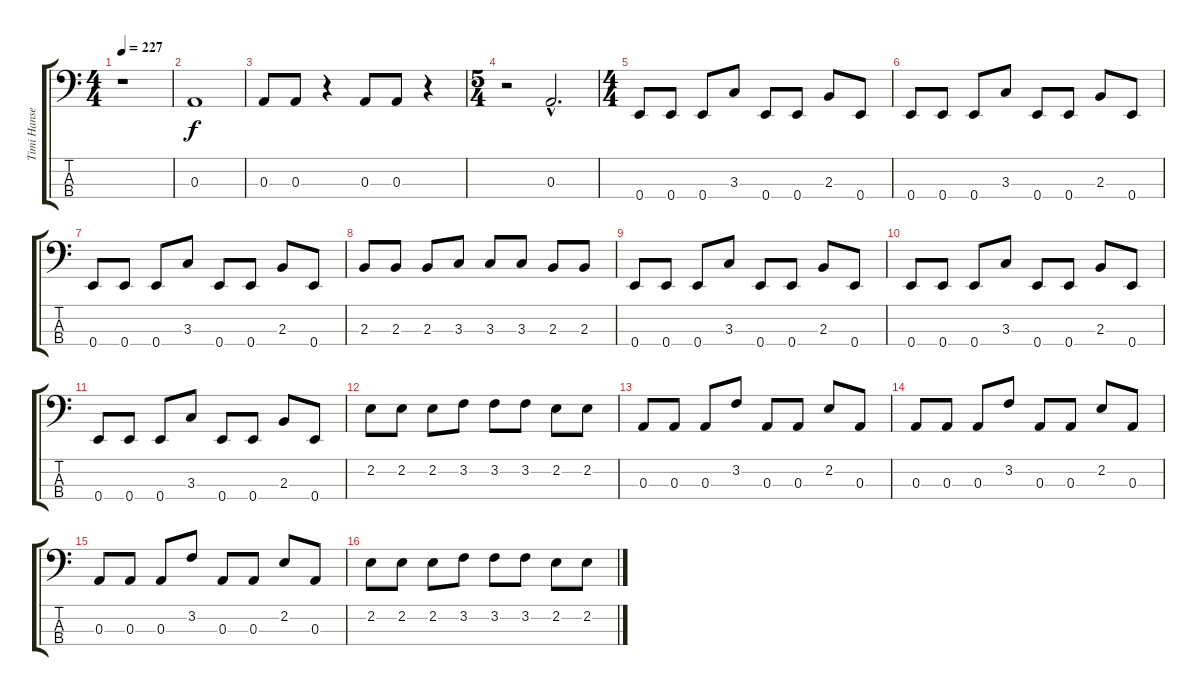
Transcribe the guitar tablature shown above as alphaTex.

\track ("Timi Hansen" "Timi Hanse") {instrument electricbasspick}
\staff {score tabs}
\tuning (G2 D2 A1 E1) {hide}
\ts (4 4)
\tempo 227
\clef f4
\ks c
r.1{dy f} |
0.3.1 |
0.3.8 0.3.8 r.4 0.3.8 0.3.8 r.4 |
\ts (5 4)
r.2 0.3{hac}.2{d} |
\ts (4 4)
0.4.8 0.4.8 0.4.8 3.3.8 0.4.8 0.4.8 2.3.8 0.4.8 |
0.4.8 0.4.8 0.4.8 3.3.8 0.4.8 0.4.8 2.3.8 0.4.8 |
0.4.8 0.4.8 0.4.8 3.3.8 0.4.8 0.4.8 2.3.8 0.4.8 |
2.3.8 2.3.8 2.3.8 3.3.8 3.3.8 3.3.8 2.3.8 2.3.8 |
0.4.8 0.4.8 0.4.8 3.3.8 0.4.8 0.4.8 2.3.8 0.4.8 |
0.4.8 0.4.8 0.4.8 3.3.8 0.4.8 0.4.8 2.3.8 0.4.8 |
0.4.8 0.4.8 0.4.8 3.3.8 0.4.8 0.4.8 2.3.8 0.4.8 |
2.2.8 2.2.8 2.2.8 3.2.8 3.2.8 3.2.8 2.2.8 2.2.8 |
0.3.8 0.3.8 0.3.8 3.2.8 0.3.8 0.3.8 2.2.8 0.3.8 |
0.3.8 0.3.8 0.3.8 3.2.8 0.3.8 0.3.8 2.2.8 0.3.8 |
0.3.8 0.3.8 0.3.8 3.2.8 0.3.8 0.3.8 2.2.8 0.3.8 |
2.2.8 2.2.8 2.2.8 3.2.8 3.2.8 3.2.8 2.2.8 2.2.8
